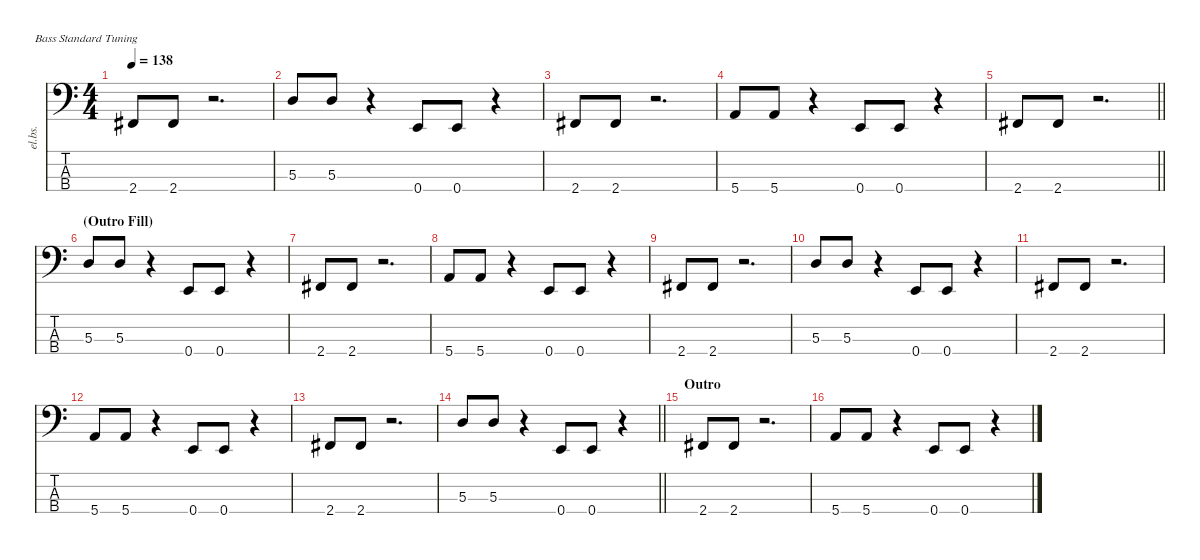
\defaultSystemsLayout 4
\hideDynamics
\bracketExtendMode nobrackets
\otherSystemsTrackNameOrientation horizontal
\track ("Bob Daisley" "el.bs.") {instrument electricbassfinger}
\staff {score tabs}
\tuning (G2 D2 A1 E1)
\ts (4 4)
\tempo 138
\clef f4
\ks c
2.4{acc #}.8{dy f beam Up} 2.4{acc #}.8{beam Up} r.2{d beam Up} |
5.3.8{beam Up} 5.3.8{beam Up} r.4{beam Up} 0.4.8{beam Up} 0.4.8{beam Up} r.4{beam Up} |
2.4{acc #}.8{beam Up} 2.4{acc #}.8{beam Up} r.2{d beam Up} |
5.4.8{beam Up} 5.4.8{beam Up} r.4{beam Up} 0.4.8{beam Up} 0.4.8{beam Up} r.4{beam Up} |
\barLineRight lightlight
2.4{acc #}.8{beam Up} 2.4{acc #}.8{beam Up} r.2{d beam Up} |
\section ("" "(Outro Fill)")
5.3.8{beam Up} 5.3.8{beam Up} r.4{beam Up} 0.4.8{beam Up} 0.4.8{beam Up} r.4{beam Up} |
2.4{acc #}.8{beam Up} 2.4{acc #}.8{beam Up} r.2{d beam Up} |
5.4.8{beam Up} 5.4.8{beam Up} r.4{beam Up} 0.4.8{beam Up} 0.4.8{beam Up} r.4{beam Up} |
2.4{acc #}.8{beam Up} 2.4{acc #}.8{beam Up} r.2{d beam Up} |
5.3.8{beam Up} 5.3.8{beam Up} r.4{beam Up} 0.4.8{beam Up} 0.4.8{beam Up} r.4{beam Up} |
2.4{acc #}.8{beam Up} 2.4{acc #}.8{beam Up} r.2{d beam Up} |
5.4.8{beam Up} 5.4.8{beam Up} r.4{beam Up} 0.4.8{beam Up} 0.4.8{beam Up} r.4{beam Up} |
2.4{acc #}.8{beam Up} 2.4{acc #}.8{beam Up} r.2{d beam Up} |
\barLineRight lightlight
5.3.8{beam Up} 5.3.8{beam Up} r.4{beam Up} 0.4.8{beam Up} 0.4.8{beam Up} r.4{beam Up} |
\section ("" "Outro")
2.4{acc #}.8{beam Up} 2.4{acc #}.8{beam Up} r.2{d beam Up} |
5.4.8{beam Up} 5.4.8{beam Up} r.4{beam Up} 0.4.8{beam Up} 0.4.8{beam Up} r.4{beam Up}
